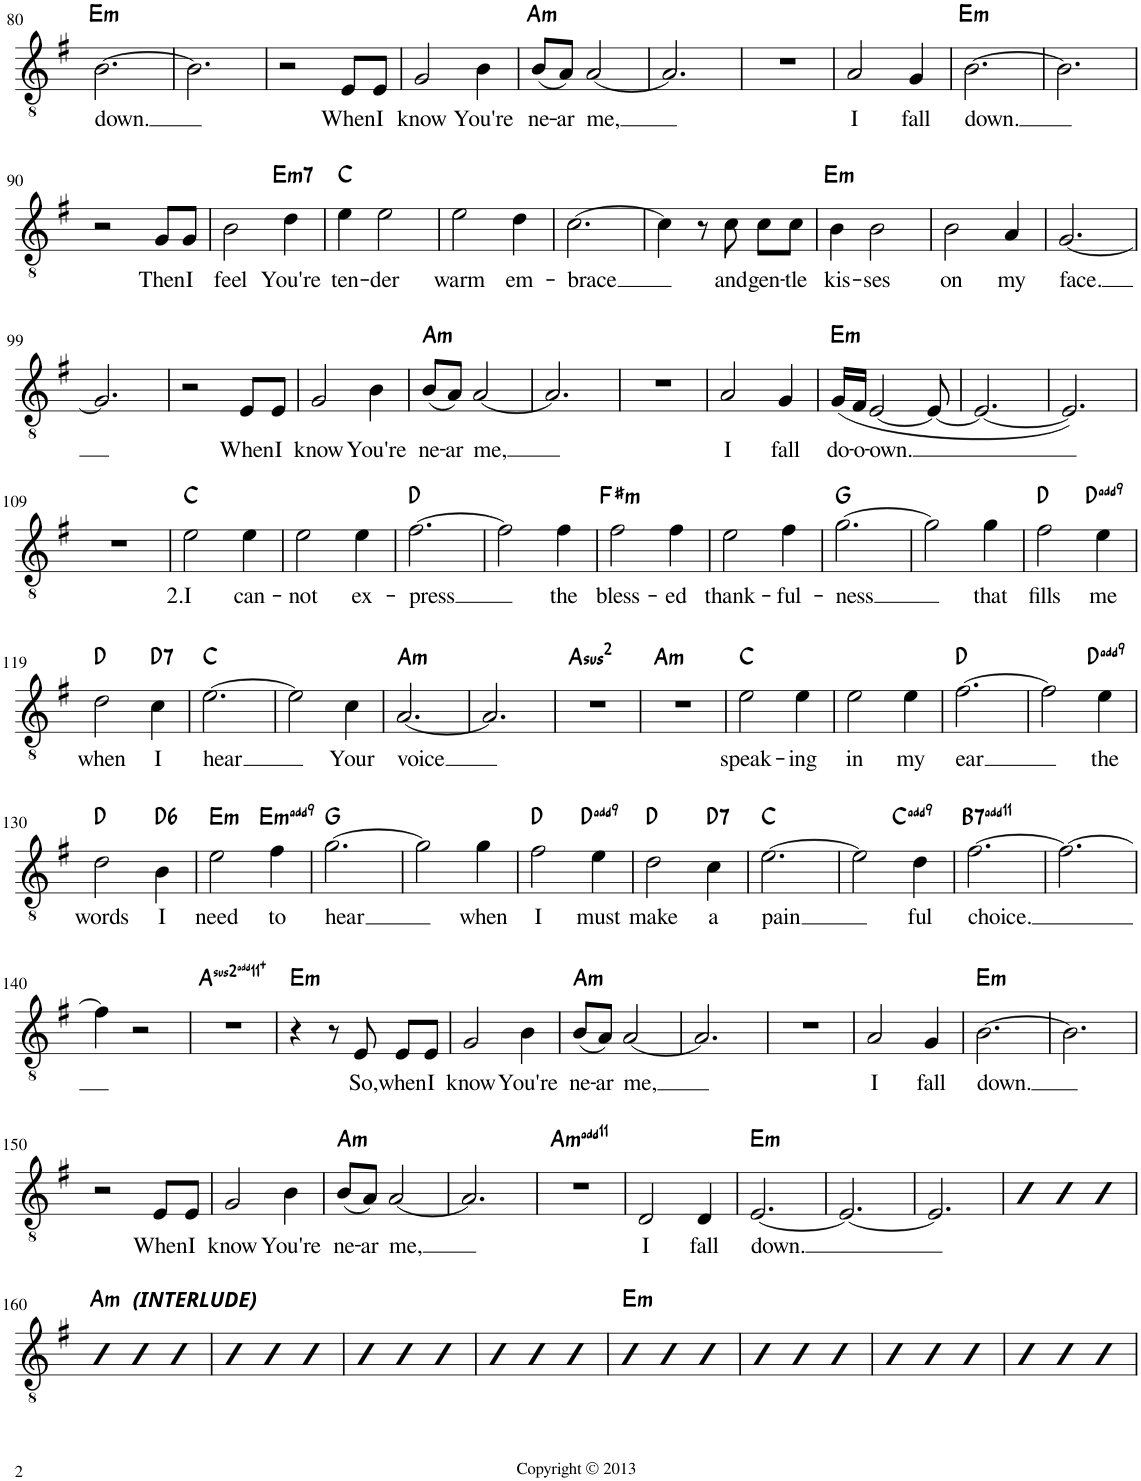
**kern	**text	**harte
*part1	*part1	*part1
*staff1	*staff1	*
*I"Piano	*	*
*I'Pno.	*	*
!!LO:PB:g=z
*clefGv2	*	*
*k[f#]	*	*
*M3/4	*	*
=80	=80	=80
!	!LO:LY:b	!LO:H:kt=m
[2.B\	down.	E:min
=81	=81	=81
2.B\]	.	.
=82	=82	=82
2r	.	.
!	!LO:LY:b	!
8E/L	When	.
!	!LO:LY:b	!
8E/J	I	.
=83	=83	=83
!	!LO:LY:b	!
2G/	know	.
!	!LO:LY:b	!
4B\	You're	.
=84	=84	=84
!	!LO:LY:b	!LO:H:kt=m
(8B/L	ne-	A:min
!	!LO:LY:b	!
8A/J)	-ar	.
!	!LO:LY:b	!
[2A/	me,	.
=85	=85	=85
2.A/]	.	.
=86	=86	=86
2.r	.	.
=87	=87	=87
!	!LO:LY:b	!
2A/	I	.
!	!LO:LY:b	!
4G/	fall	.
=88	=88	=88
!	!LO:LY:b	!LO:H:kt=m
[2.B\	down.	E:min
=89	=89	=89
2.B\]	.	.
!!LO:LB:g=z
=90	=90	=90
2r	.	.
!	!LO:LY:b	!
8G/L	Then	.
!	!LO:LY:b	!
8G/J	I	.
=91	=91	=91
!	!LO:LY:b	!
2B\	feel	.
!	!LO:LY:b	!LO:H:kt=m7
4d\	You're	E:min7
=92	=92	=92
!	!LO:LY:b	!
4e\	ten-	C:maj
!	!LO:LY:b	!
2e\	-der	.
=93	=93	=93
!	!LO:LY:b	!
2e\	warm	.
!	!LO:LY:b	!
4d\	em-	.
=94	=94	=94
!	!LO:LY:b	!
[2.c\	-brace	.
=95	=95	=95
4c\]	.	.
8r	.	.
!	!LO:LY:b	!
8c\	and	.
!	!LO:LY:b	!
8c\L	gen-	.
!	!LO:LY:b	!
8c\J	-tle	.
=96	=96	=96
!	!LO:LY:b	!LO:H:kt=m
4B\	kis-	E:min
!	!LO:LY:b	!
2B\	-ses	.
=97	=97	=97
!	!LO:LY:b	!
2B\	on	.
!	!LO:LY:b	!
4A/	my	.
=98	=98	=98
!	!LO:LY:b	!
[2.G/	face.	.
!!LO:LB:g=z
=99	=99	=99
2.G/]	.	.
=100	=100	=100
2r	.	.
!	!LO:LY:b	!
8E/L	When	.
!	!LO:LY:b	!
8E/J	I	.
=101	=101	=101
!	!LO:LY:b	!
2G/	know	.
!	!LO:LY:b	!
4B\	You're	.
=102	=102	=102
!	!LO:LY:b	!LO:H:kt=m
(8B/L	ne-	A:min
!	!LO:LY:b	!
8A/J)	-ar	.
!	!LO:LY:b	!
[2A/	me,	.
=103	=103	=103
2.A/]	.	.
=104	=104	=104
2.r	.	.
=105	=105	=105
!	!LO:LY:b	!
2A/	I	.
!	!LO:LY:b	!
4G/	fall	.
=106	=106	=106
!	!LO:LY:b	!LO:H:kt=m
(16G/LL	do-	E:min
!	!LO:LY:b	!
16F#/JJ	-o-	.
!	!LO:LY:b	!
[2E/	-own.	.
8E/_	.	.
=107	=107	=107
2.E/_	.	.
=108	=108	=108
2.E/])	.	.
!!LO:LB:g=z
=109	=109	=109
2.r	.	.
=110	=110	=110
!	!LO:LY:b	!
2e\	2.I	C:maj
!	!LO:LY:b	!
4e\	can-	.
=111	=111	=111
!	!LO:LY:b	!
2e\	-not	.
!	!LO:LY:b	!
4e\	ex-	.
=112	=112	=112
!	!LO:LY:b	!
[2.f#\	-press	D:maj
=113	=113	=113
2f#\]	.	.
!	!LO:LY:b	!
4f#\	the	.
=114	=114	=114
!	!LO:LY:b	!LO:H:kt=m
2f#\	bless-	F#:min
!	!LO:LY:b	!
4f#\	-ed	.
=115	=115	=115
!	!LO:LY:b	!
2e\	thank-	.
!	!LO:LY:b	!
4f#\	-ful-	.
=116	=116	=116
!	!LO:LY:b	!
[2.g\	-ness	G:maj
=117	=117	=117
2g\]	.	.
!	!LO:LY:b	!
4g\	that	.
=118	=118	=118
!	!LO:LY:b	!
2f#\	fills	D:maj
!	!LO:LY:b	!
4e\	me	D:maj(9)
!!LO:LB:g=z
=119	=119	=119
!	!LO:LY:b	!
2d\	when	D:maj
!	!LO:LY:b	!LO:H:kt=7
4c\	I	D:7
=120	=120	=120
!	!LO:LY:b	!
[2.e\	hear	C:maj
=121	=121	=121
2e\]	.	.
!	!LO:LY:b	!
4c\	Your	.
=122	=122	=122
!	!LO:LY:b	!LO:H:kt=m
[2.A/	voice	A:min
=123	=123	=123
2.A/]	.	.
=124	=124	=124
!	!	!LO:H:kt=2
2.r	.	A:(1,2,5)
=125	=125	=125
!	!	!LO:H:kt=m
2.r	.	A:min
=126	=126	=126
!	!LO:LY:b	!
2e\	speak-	C:maj
!	!LO:LY:b	!
4e\	-ing	.
=127	=127	=127
!	!LO:LY:b	!
2e\	in	.
!	!LO:LY:b	!
4e\	my	.
=128	=128	=128
!	!LO:LY:b	!
[2.f#\	ear	D:maj
=129	=129	=129
2f#\]	.	.
!	!LO:LY:b	!
4e\	the	D:maj(9)
!!LO:LB:g=z
=130	=130	=130
!	!LO:LY:b	!
2d\	words	D:maj
!	!LO:LY:b	!LO:H:kt=6
4B\	I	D:maj6
=131	=131	=131
!	!LO:LY:b	!LO:H:kt=m
2e\	need	E:min
!	!LO:LY:b	!LO:H:kt=m
4f#\	to	E:min(9)
=132	=132	=132
!	!LO:LY:b	!
[2.g\	hear	G:maj
=133	=133	=133
2g\]	.	.
!	!LO:LY:b	!
4g\	when	.
=134	=134	=134
!	!LO:LY:b	!
2f#\	I	D:maj
!	!LO:LY:b	!
4e\	must	D:maj(9)
=135	=135	=135
!	!LO:LY:b	!
2d\	make	D:maj
!	!LO:LY:b	!LO:H:kt=7
4c\	a	D:7
=136	=136	=136
!	!LO:LY:b	!
[2.e\	-pain	C:maj
=137	=137	=137
2e\]	.	.
!	!LO:LY:b	!
4d\	ful	C:maj(9)
=138	=138	=138
!	!LO:LY:b	!LO:H:kt=7
[2.f#\	choice.	B:7(11)
=139	=139	=139
2.f#\_	.	.
!!LO:LB:g=z
=140	=140	=140
4f#\]	.	.
2r	.	.
=141	=141	=141
!	!	!LO:H:kt=2
2.r	.	A:(1,2,#5,11)
=142	=142	=142
!	!	!LO:H:kt=m
4r	.	E:min
8r	.	.
!	!LO:LY:b	!
8E/	So,	.
!	!LO:LY:b	!
8E/L	when	.
!	!LO:LY:b	!
8E/J	I	.
=143	=143	=143
!	!LO:LY:b	!
2G/	know	.
!	!LO:LY:b	!
4B\	You're	.
=144	=144	=144
!	!LO:LY:b	!LO:H:kt=m
(8B/L	ne-	A:min
!	!LO:LY:b	!
8A/J)	-ar	.
!	!LO:LY:b	!
[2A/	me,	.
=145	=145	=145
2.A/]	.	.
=146	=146	=146
2.r	.	.
=147	=147	=147
!	!LO:LY:b	!
2A/	I	.
!	!LO:LY:b	!
4G/	fall	.
=148	=148	=148
!	!LO:LY:b	!LO:H:kt=m
[2.B\	down.	E:min
=149	=149	=149
2.B\]	.	.
!!LO:LB:g=z
=150	=150	=150
2r	.	.
!	!LO:LY:b	!
8E/L	When	.
!	!LO:LY:b	!
8E/J	I	.
=151	=151	=151
!	!LO:LY:b	!
2G/	know	.
!	!LO:LY:b	!
4B\	You're	.
=152	=152	=152
!	!LO:LY:b	!LO:H:kt=m
(8B/L	ne-	A:min
!	!LO:LY:b	!
8A/J)	-ar	.
!	!LO:LY:b	!
[2A/	me,	.
=153	=153	=153
2.A/]	.	.
=154	=154	=154
!	!	!LO:H:kt=m
2.r	.	A:min(11)
=155	=155	=155
!	!LO:LY:b	!
2D/	I	.
!	!LO:LY:b	!
4D/	fall	.
=156	=156	=156
!	!LO:LY:b	!LO:H:kt=m
[2.E/	down.	E:min
=157	=157	=157
2.E/_	.	.
=158	=158	=158
2.E/]	.	.
=159	=159	=159
4B	.	.
4B	.	.
4B	.	.
!!LO:LB:g=z
=160	=160	=160
!	!	!LO:H:kt=m
4B	.	A:min
!LO:TX:a:Bi:t=(INTERLUDE)	!	!
4B	.	.
4B	.	.
=161	=161	=161
4B	.	.
4B	.	.
4B	.	.
=162	=162	=162
4B	.	.
4B	.	.
4B	.	.
=163	=163	=163
4B	.	.
4B	.	.
4B	.	.
=164	=164	=164
!	!	!LO:H:kt=m
4B	.	E:min
4B	.	.
4B	.	.
=165	=165	=165
4B	.	.
4B	.	.
4B	.	.
=166	=166	=166
4B	.	.
4B	.	.
4B	.	.
=167	=167	=167
4B	.	.
4B	.	.
4B	.	.
=	=	=
*-	*-	*-
